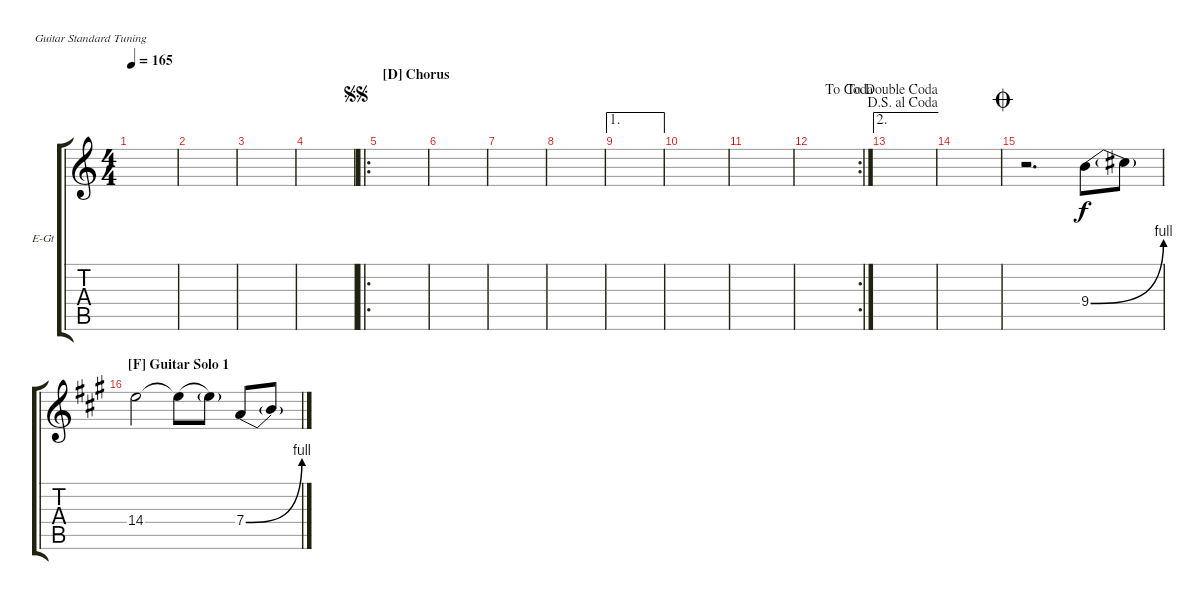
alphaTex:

\bracketExtendMode groupsimilarinstruments
\firstSystemTrackNameOrientation horizontal
\otherSystemsTrackNameOrientation horizontal
\track ("Gtr 3" "E-Gt") {instrument acousticgrandpiano}
\staff {score tabs}
\tuning (E4 B3 G3 D3 A2 E2)
\displaytranspose 12
\ts (4 4)
\tempo 165
\clef g2
\ks c
|
|
|
|
\ro
\section ("D" "Chorus")
\jump segnosegno
|
|
|
|
\ae 1
|
|
|
\rc 2
\jump dacoda
|
\ae 2
\jump dalsegnoalcoda
\jump dadoublecoda
|
|
\jump coda
r.2{d} 9.4{be (bend 0 0 60 4)}.8 9.4{t}.8 |
\section ("F" "Guitar Solo 1")
\ks a
14.4.2 14.4{be (hold 0 0 60 0) t}.8 14.4{t}.8 7.4{be (bend 0 0 60 4)}.8 7.4{t}.8
